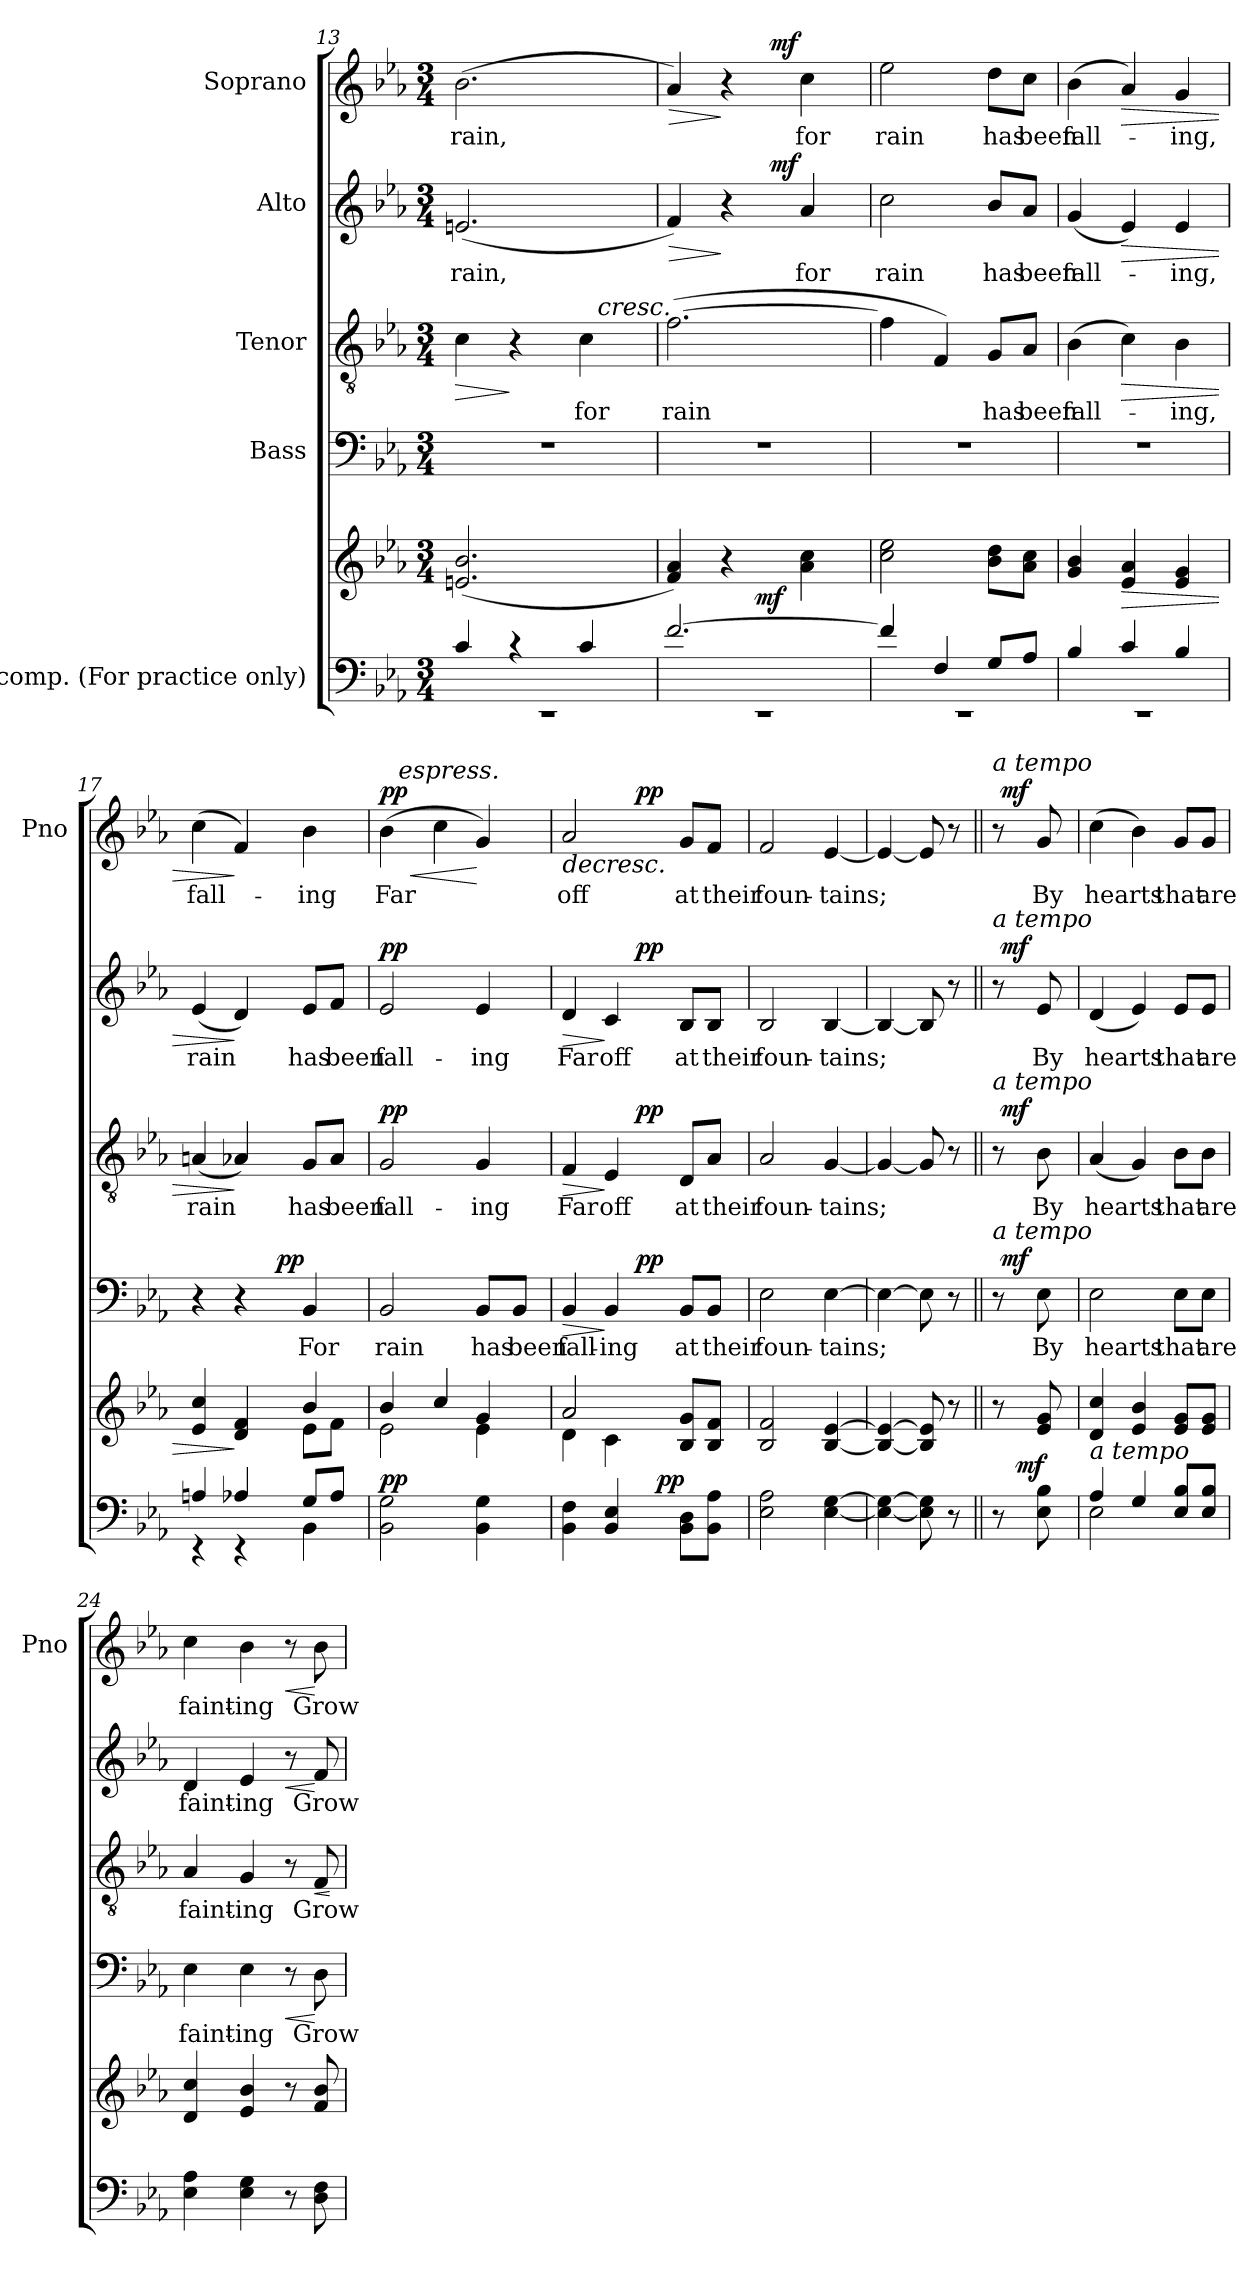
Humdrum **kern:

**kern	**kern	**dynam	**kern	**text	**dynam	**kern	**text	**dynam	**kern	**text	**dynam	**kern	**text	**dynam
*part5	*part5	*part5	*part4	*part4	*part4	*part3	*part3	*part3	*part2	*part2	*part2	*part1	*part1	*part1
*staff6	*staff5	*staff5/6	*staff4	*staff4	*staff4	*staff3	*staff3	*staff3	*staff2	*staff2	*staff2	*staff1	*staff1	*staff1
*I"Accomp. (For practice only)	*	*	*I"Bass	*	*	*I"Tenor	*	*	*I"Alto	*	*	*I"Soprano	*	*
*	*	*	*	*	*	*	*	*	*	*	*	*I'Pno	*	*
*clefF4	*clefG2	*	*clefF4	*	*	*clefGv2	*	*	*clefG2	*	*	*clefG2	*	*
*k[b-e-a-]	*k[b-e-a-]	*	*k[b-e-a-]	*	*	*k[b-e-a-]	*	*	*k[b-e-a-]	*	*	*k[b-e-a-]	*	*
*E-:	*E-:	*	*E-:	*	*	*E-:	*	*	*E-:	*	*	*E-:	*	*
*M3/4	*M3/4	*	*M3/4	*	*	*M3/4	*	*	*M3/4	*	*	*M3/4	*	*
=13	=13	=13	=13	=13	=13	=13	=13	=13	=13	=13	=13	=13	=13	=13
*^	*	*	*	*	*	*	*	*	*	*	*	*	*	*
!	!LO:N:vis=1	!	!	!	!	!	!	!	!LO:HP:b	!	!	!	!	!	!
*	*	*	*	*	*	*	*^	*	*	*	*	*	*	*	*
4c/	2.rEE	(2.en/ 2.b-/	.	2.r	.	.	4c\	3ryy	.	>	(2.en/	rain,	.	(2.b-\	rain,	.
4rc	.	.	.	.	.	.	4r	.	.	]	.	.	.	.	.	.
.	.	.	.	.	.	.	.	6ryy	.	.	.	.	.	.	.	.
4c/	.	.	.	.	.	.	4c\	24ryy	for	.	.	.	.	.	.	.
!	!	!	!	!	!	!	!	!LO:TX:a:i:t=cresc.	!	!	!	!	!	!	!	!
.	.	.	.	.	.	.	.	6ryy	.	.	.	.	.	.	.	.
.	.	.	.	.	.	.	.	24ryy	.	.	.	.	.	.	.	.
=14	=14	=14	=14	=14	=14	=14	=14	=14	=14	=14	=14	=14	=14	=14	=14	=14
!	!LO:N:vis=1	!	!	!	!	!	!	!	!	!	!	!	!LO:HP:b	!	!	!LO:HP:b
*	*	*^	*	*	*	*	*v	*v	*	*	*^	*	*	*^	*	*
[>2.f/	2.rEE	4f/ 4a-/)	4.ryy	.	2.r	.	.	([2.f\	rain	.	4f/)	4ryy	.	>	4a-/)	4ryy	.	>
.	.	4r	.	.	.	.	.	.	.	.	4r	8ryy	.	]	4r	8ryy	.	]
!	!	!	!	!LO:DY:b	!	!	!	!	!	!	!	!	!	!	!	!	!	!
.	.	.	4.ryy	mf	.	.	.	.	.	.	.	32ryy	.	.	.	32ryy	.	.
!	!	!	!	!	!	!	!	!	!	!	!	!	!	!LO:DY:a	!	!	!	!LO:DY:a
.	.	.	.	.	.	.	.	.	.	.	.	4ryy	.	mf	.	4ryy	.	mf
.	.	4a-\ 4cc\	.	.	.	.	.	.	.	.	4a-/	.	for	.	4cc\	.	for	.
.	.	.	.	.	.	.	.	.	.	.	.	16.ryy	.	.	.	16.ryy	.	.
=15	=15	=15	=15	=15	=15	=15	=15	=15	=15	=15	=15	=15	=15	=15	=15	=15	=15	=15
!	!LO:N:vis=1	!	!	!	!	!	!	!	!	!	!	!	!	!	!	!	!	!
*	*	*	*	*	*	*	*	*	*	*	*v	*v	*	*	*	*	*	*
*	*	*v	*v	*	*	*	*	*	*	*	*	*	*	*v	*v	*	*
4f/]	2.rEE	2cc\ 2ee-\	.	2.r	.	.	4f\]	.	.	2cc\	rain	.	2ee-\	rain	.
4F/	.	.	.	.	.	.	4F/)	.	.	.	.	.	.	.	.
8G/L	.	8b-\ 8dd\L	.	.	.	.	8G/L	has	.	8b-/L	has	.	8dd\L	has	.
8A-/J	.	8a-\ 8cc\J	.	.	.	.	8A-/J	been	.	8a-/J	been	.	8cc\J	been	.
!!LO:LB:g=z
=16	=16	=16	=16	=16	=16	=16	=16	=16	=16	=16	=16	=16	=16	=16	=16
!	!LO:N:vis=1	!	!	!	!	!	!	!	!	!	!	!	!	!	!
4B-/	2.rEE	4g/ 4b-/	.	2.r	.	.	(4B-\	fall-	.	(4g/	fall-	.	(4b-\	fall-	.
!	!	!	!LO:HP:b	!	!	!	!	!	!LO:HP:b	!	!	!LO:HP:b	!	!	!LO:HP:b
4c/	.	4e-/ 4a-/	>	.	.	.	4c\)	.	>	4e-/)	.	>	4a-/)	.	>
4B-/	.	4e-/ 4g/	.	.	.	.	4B-\	-ing,	.	4e-/	-ing,	.	4g/	-ing,	.
=17	=17	=17	=17	=17	=17	=17	=17	=17	=17	=17	=17	=17	=17	=17	=17
*	*	*^	*	*^	*	*	*	*	*	*	*	*	*	*	*
4An/	4rEE	4e-/ 4cc/	2ryy	.	4r	3ryy	.	.	(4An/	rain	.	(4e-/	rain	.	(4cc\	fall-	.
4A-X/	4rEE	4d/ 4f/	.	]	4r	.	.	.	4A-X/)	.	]	4d/)	.	]	4f/)	.	]
.	.	.	.	.	.	24ryy	.	.	.	.	.	.	.	.	.	.	.
.	.	.	.	.	.	96ryy	.	.	.	.	.	.	.	.	.	.	.
!	!	!	!	!	!	!	!	!LO:DY:a	!	!	!	!	!	!	!	!	!
.	.	.	.	.	.	3ryy	.	pp	.	.	.	.	.	.	.	.	.
8G/L	4BB-\	4b-/	8e-\L	.	4BB-/	.	For	.	8G/L	has	.	8e-/L	has	.	4b-\	-ing	.
8A-/J	.	.	8f\J	.	.	.	.	.	8A-/J	been	.	8f/J	been	.	.	.	.
.	.	.	.	.	.	48.ryy	.	.	.	.	.	.	.	.	.	.	.
=18	=18	=18	=18	=18	=18	=18	=18	=18	=18	=18	=18	=18	=18	=18	=18	=18	=18
!	!	!	!	!LO:DY:a=2	!	!	!	!	!	!	!LO:DY:a	!	!	!LO:DY:a	!	!	!LO:HP:b
!	!	!	!	!	!	!	!	!	!	!	!	!	!	!	!	!	!LO:DY:n=1:a
*v	*v	*	*	*	*v	*v	*	*	*	*	*	*	*	*	*^	*	*
2BB-\ 2G\	4b-/	2e-\	pp	2BB-/	rain	.	2G/	fall-	pp	2e-/	fall-	pp	(4b-\	16ryy	Far	< pp
!	!	!	!	!	!	!	!	!	!	!	!	!	!	!LO:TX:a:i:t=espress.	!	!
.	.	.	.	.	.	.	.	.	.	.	.	.	.	2ryy	.	.
.	4cc/	.	.	.	.	.	.	.	.	.	.	.	4cc\	.	.	.
4BB-\ 4G\	4g/	4e-\	.	8BB-/L	has	.	4G/	-ing	.	4e-/	-ing	.	4g/)	.	.	[
.	.	.	.	.	.	.	.	.	.	.	.	.	.	8.ryy	.	.
.	.	.	.	8BB-/J	been	.	.	.	.	.	.	.	.	.	.	.
=19	=19	=19	=19	=19	=19	=19	=19	=19	=19	=19	=19	=19	=19	=19	=19	=19
!	!	!	!	!	!	!LO:HP:b	!	!	!LO:HP:b	!	!	!LO:HP:b	!	!	!	!LO:HP:b
*^	*	*	*	*^	*	*	*^	*	*	*^	*	*	*	*	*	*
4BB-\ 4F\	4ryy	2a-/	4d\	.	4BB-/	3ryy	fall-	>	4F/	3ryy	Far	>	4d/	3ryy	Far	>	2a-/	3ryy	off	>
4BB-/ 4E-/	8ryy	.	4c\	.	4BB-/	.	-ing	]	4E-/	.	off	]	4c/	.	off	]	.	.	.	.
.	.	.	.	.	.	48ryy	.	.	.	48ryy	.	.	.	48ryy	.	.	.	48ryy	.	.
!	!	!	!	!	!	!	!	!LO:DY:a	!	!	!	!LO:DY:a	!	!	!	!LO:DY:a	!	!	!	!LO:DY:a
.	.	.	.	.	.	3ryy	.	pp	.	3ryy	.	pp	.	3ryy	.	pp	.	3ryy	.	pp
.	32ryy	.	.	.	.	.	.	.	.	.	.	.	.	.	.	.	.	.	.	.
!	!	!	!	!LO:DY:a=2	!	!	!	!	!	!	!	!	!	!	!	!	!	!	!	!
.	4ryy	.	.	pp	.	.	.	.	.	.	.	.	.	.	.	.	.	.	.	.
8BB-\ 8D\L	.	8B-/ 8g/L	4ryy	.	8BB-/L	.	at	.	8D/L	.	at	.	8B-/L	.	at	.	8g/L	.	at	]
8BB-\ 8A-\J	.	8B-/ 8f/J	.	.	8BB-/J	.	their	.	8A-/J	.	their	.	8B-/J	.	their	.	8f/J	.	their	.
.	16.ryy	.	.	.	.	.	.	.	.	.	.	.	.	.	.	.	.	.	.	.
.	.	.	.	.	.	24.ryy	.	.	.	24.ryy	.	.	.	24.ryy	.	.	.	24.ryy	.	.
=20	=20	=20	=20	=20	=20	=20	=20	=20	=20	=20	=20	=20	=20	=20	=20	=20	=20	=20	=20	=20
!	!	!	!	!	!	!	!	!	!	!	!	!	!	!	!	!	!LO:TX:a:i:t=poco rit.	!	!	!
!	!	!	!	!	!	!	!	!	!	!	!	!	!LO:TX:a:i:t=poco rit.	!	!	!	!	!	!	!
!	!	!	!	!	!	!	!	!	!LO:TX:a:i:t=poco rit.	!	!	!	!	!	!	!	!	!	!	!
!	!	!	!	!	!LO:TX:a:i:t=poco rit.	!	!	!	!	!	!	!	!	!	!	!	!	!	!	!
!LO:TX:a:i:t=poco rit.	!	!	!	!	!	!	!	!	!	!	!	!	!	!	!	!	!	!	!	!
*v	*v	*	*	*	*v	*v	*	*	*v	*v	*	*	*v	*v	*	*	*v	*v	*	*
*	*v	*v	*	*	*	*	*	*	*	*	*	*	*	*	*
2E-\ 2A-\	2B-/ 2f/	.	2E-\	foun-	.	2A-/	foun-	.	2B-/	foun-	.	2f/	foun-	.
[4E-\ [4G\	[4B-/ [4e-/	.	[4E-\	-tains;	.	[4G/	-tains;	.	[4B-/	-tains;	.	[4e-/	-tains;	.
=21	=21	=21	=21	=21	=21	=21	=21	=21	=21	=21	=21	=21	=21	=21
4E-\_ 4G\_	4B-/_ 4e-/_	.	4E-\_	.	.	4G/_	.	.	4B-/_	.	.	4e-/_	.	.
8E-\] 8G\]	8B-/] 8e-/]	.	8E-\]	.	.	8G/]	.	.	8B-/]	.	.	8e-/]	.	.
8r	8r	.	8r	.	.	8r	.	.	8r	.	.	8r	.	.
!!LO:PB:g=z
=22||	=22||	=22||	=22||	=22||	=22||	=22||	=22||	=22||	=22||	=22||	=22||	=22||	=22||	=22||
*^	*	*	*^	*	*	*^	*	*	*^	*	*	*^	*	*
!	!	!	!	!	!	!	!	!	!	!	!	!	!	!	!	!LO:TX:a:i:t=a tempo	!	!	!
!	!	!	!	!	!	!	!	!	!	!	!	!LO:TX:a:i:t=a tempo	!	!	!	!	!	!	!
!	!	!	!	!	!	!	!	!LO:TX:a:i:t=a tempo	!	!	!	!	!	!	!	!	!	!	!
!	!	!	!	!LO:TX:a:i:t=a tempo	!	!	!	!	!	!	!	!	!	!	!	!	!	!	!
8r	24ryy	8r	.	8r	48ryy	.	.	8r	48ryy	.	.	8r	48ryy	.	.	8r	48ryy	.	.
!	!	!	!	!	!	!	!LO:DY:a	!	!	!	!LO:DY:a	!	!	!	!LO:DY:a	!	!	!	!LO:DY:a
.	.	.	.	.	6ryy	.	mf	.	6ryy	.	mf	.	6ryy	.	mf	.	6ryy	.	mf
.	96ryy	.	.	.	.	.	.	.	.	.	.	.	.	.	.	.	.	.	.
!	!	!	!LO:DY:a=2	!	!	!	!	!	!	!	!	!	!	!	!	!	!	!	!
.	6ryy	.	mf	.	.	.	.	.	.	.	.	.	.	.	.	.	.	.	.
8E-\ 8B-\	.	8e-/ 8g/	.	8E-\	.	By	.	8B-\	.	By	.	8e-/	.	By	.	8g/	.	By	.
.	.	.	.	.	24.ryy	.	.	.	24.ryy	.	.	.	24.ryy	.	.	.	24.ryy	.	.
.	48.ryy	.	.	.	.	.	.	.	.	.	.	.	.	.	.	.	.	.	.
=23	=23	=23	=23	=23	=23	=23	=23	=23	=23	=23	=23	=23	=23	=23	=23	=23	=23	=23	=23
!LO:TX:a:i:t=a tempo	!	!	!	!	!	!	!	!	!	!	!	!	!	!	!	!	!	!	!
*	*	*	*	*v	*v	*	*	*	*	*	*	*v	*v	*	*	*v	*v	*	*
*	*	*	*	*	*	*	*v	*v	*	*	*	*	*	*	*	*
4A-/	2E-\	4d/ 4cc/	.	2E-\	hearts	.	(4A-/	hearts	.	(4d/	hearts	.	(4cc\	hearts	.
4G/	.	4e-/ 4b-/	.	.	.	.	4G/)	.	.	4e-/)	.	.	4b-\)	.	.
8E-/ 8B-/L	4ryy	8e-/ 8g/L	.	8E-\L	that	.	8B-\L	that	.	8e-/L	that	.	8g/L	that	.
8E-/ 8B-/J	.	8e-/ 8g/J	.	8E-\J	are	.	8B-\J	are	.	8e-/J	are	.	8g/J	are	.
*v	*v	*	*	*	*	*	*	*	*	*	*	*	*	*	*
=24	=24	=24	=24	=24	=24	=24	=24	=24	=24	=24	=24	=24	=24	=24
4E-\ 4A-\	4d/ 4cc/	.	4E-\	faint-	.	4A-/	faint-	.	4d/	faint-	.	4cc\	faint-	.
4E-\ 4G\	4e-/ 4b-/	.	4E-\	-ing	.	4G/	-ing	.	4e-/	-ing	.	4b-\	-ing	.
!	!	!	!	!	!LO:HP:b	!	!	!	!	!	!LO:HP:b	!	!	!LO:HP:b
8r	8r	.	8r	.	<	8r	.	.	8r	.	<	8r	.	<
!	!	!	!	!	!	!	!	!LO:HP:b	!	!	!	!	!	!
8D\ 8F\	8f/ 8b-/	.	8D\	Grow	[	8F/	Grow	<	8f/	Grow	[	8b-\	Grow	[
.	.	.	.	.	.	.	.	[	.	.	.	.	.	.
=	=	=	=	=	=	=	=	=	=	=	=	=	=	=
*-	*-	*-	*-	*-	*-	*-	*-	*-	*-	*-	*-	*-	*-	*-
